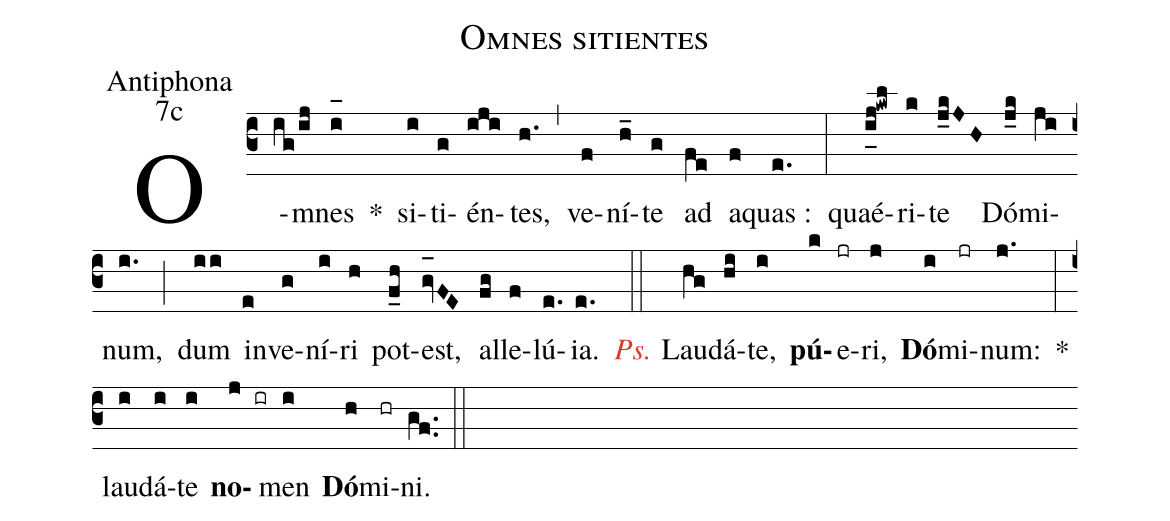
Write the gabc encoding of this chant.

name:Omnes sitientes;
office-part:Antiphona;
mode:7c;
%%
(c3) O(ig/ij)mnes(i_[oh:h]) *() si(i)ti(g)én(iji)tes,(h.) (,) ve(f)ní(h_)te(g) ad(fe) a(f)quas :(e.) (:) quaé(i_[uh:l]j!kwl)ri(k)te(j_kJH) Dó(j_k)mi(ji)num,(i.) (;) dum(ii) in(e)ve(g)ní(i)ri(h) pot(f_h)est,(gv_[oh:h]FE) al(fg)le(f)lú(e.){ia}.(e.) (::)

<c><i>Ps.</i></c> Lau(hg)dá(hi)te,(i) <b>pú</b>(k)e(jr)ri,(j) <b>Dó</b>(i)mi(jr)num:(j.) <sp>*</sp>(:) lau(i)dá(i)te(i) <b>no</b>(j ir)men(i) <b>Dó</b>(h)mi(hr)ni.(gf..) (::)
